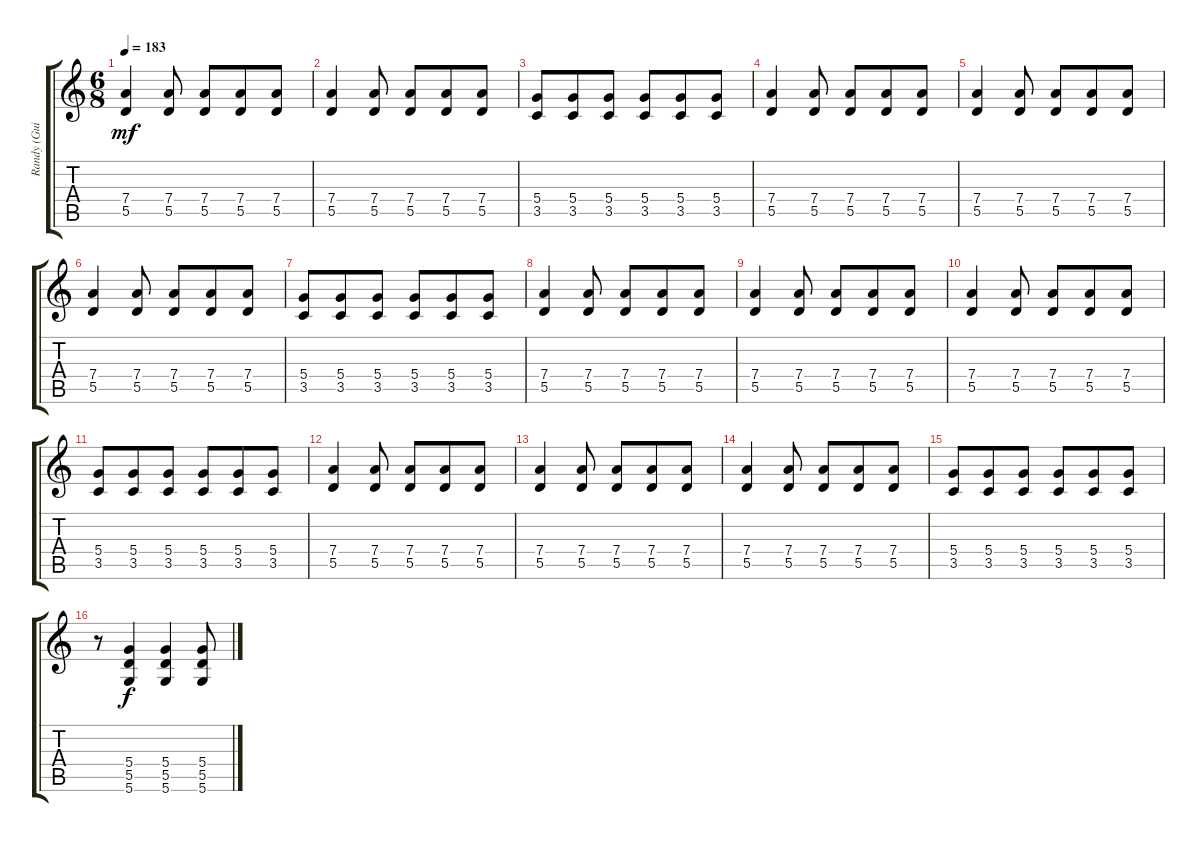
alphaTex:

\track ("Randy (Guitar)" "Randy (Gui") {instrument overdrivenguitar}
\staff {score tabs}
\tuning (E4 B3 G3 D3 A2 D2) {hide}
\ts (6 8)
\tempo 183
\clef g2
\ks c
(7.4 5.5).4{dy mf} (7.4 5.5).8 (7.4 5.5).8 (7.4 5.5).8 (7.4 5.5).8 |
(7.4 5.5).4 (7.4 5.5).8 (7.4 5.5).8 (7.4 5.5).8 (7.4 5.5).8 |
(5.4 3.5).8 (5.4 3.5).8 (5.4 3.5).8 (5.4 3.5).8 (5.4 3.5).8 (5.4 3.5).8 |
(7.4 5.5).4 (7.4 5.5).8 (7.4 5.5).8 (7.4 5.5).8 (7.4 5.5).8 |
(7.4 5.5).4 (7.4 5.5).8 (7.4 5.5).8 (7.4 5.5).8 (7.4 5.5).8 |
(7.4 5.5).4 (7.4 5.5).8 (7.4 5.5).8 (7.4 5.5).8 (7.4 5.5).8 |
(5.4 3.5).8 (5.4 3.5).8 (5.4 3.5).8 (5.4 3.5).8 (5.4 3.5).8 (5.4 3.5).8 |
(7.4 5.5).4 (7.4 5.5).8 (7.4 5.5).8 (7.4 5.5).8 (7.4 5.5).8 |
(7.4 5.5).4 (7.4 5.5).8 (7.4 5.5).8 (7.4 5.5).8 (7.4 5.5).8 |
(7.4 5.5).4 (7.4 5.5).8 (7.4 5.5).8 (7.4 5.5).8 (7.4 5.5).8 |
(5.4 3.5).8 (5.4 3.5).8 (5.4 3.5).8 (5.4 3.5).8 (5.4 3.5).8 (5.4 3.5).8 |
(7.4 5.5).4 (7.4 5.5).8 (7.4 5.5).8 (7.4 5.5).8 (7.4 5.5).8 |
(7.4 5.5).4 (7.4 5.5).8 (7.4 5.5).8 (7.4 5.5).8 (7.4 5.5).8 |
(7.4 5.5).4 (7.4 5.5).8 (7.4 5.5).8 (7.4 5.5).8 (7.4 5.5).8 |
(5.4 3.5).8 (5.4 3.5).8 (5.4 3.5).8 (5.4 3.5).8 (5.4 3.5).8 (5.4 3.5).8 |
r.8 (5.4 5.5 5.6).4{dy f} (5.4 5.5 5.6).4 (5.4 5.5 5.6).8
